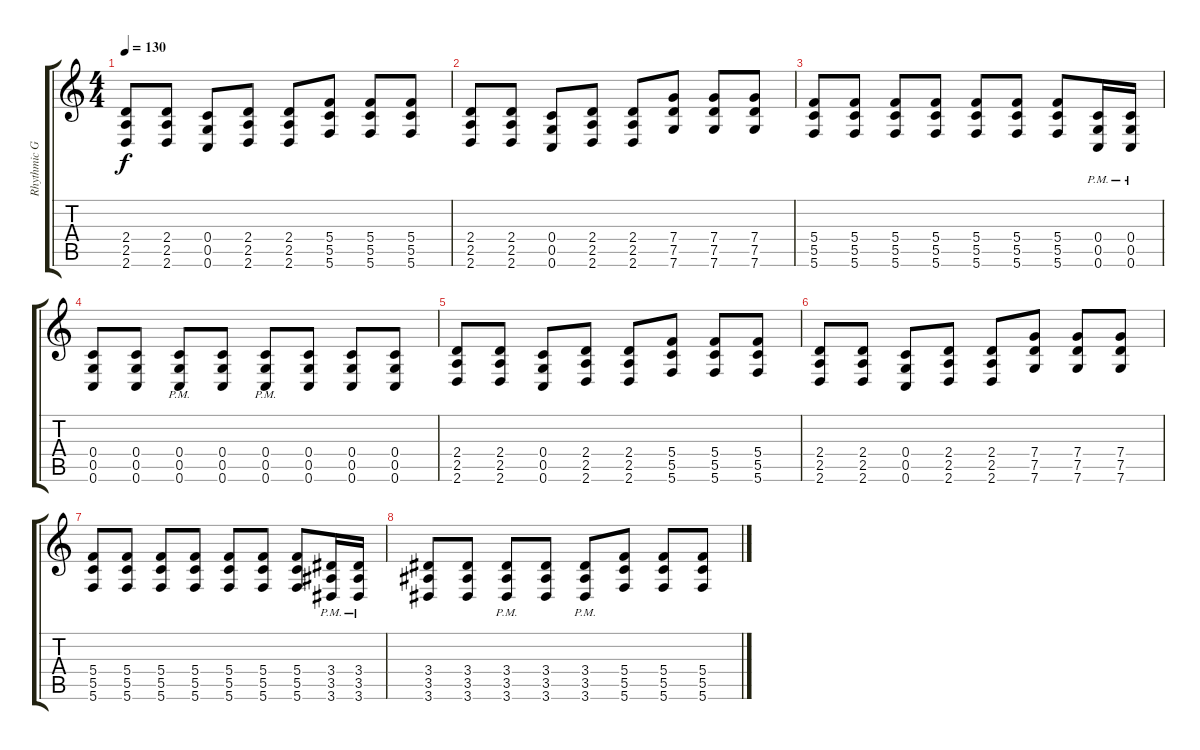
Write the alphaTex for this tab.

\track ("Rhythmic Guitar" "Rhythmic G") {instrument distortionguitar}
\staff {score tabs}
\tuning (D4 A3 F3 C3 G2 C2) {hide}
\ts (4 4)
\tempo 130
\clef g2
\ks c
(2.4 2.5 2.6).8{dy f} (2.4 2.5 2.6).8 (0.4 0.5 0.6).8 (2.4 2.5 2.6).8 (2.4 2.5 2.6).8 (5.4 5.5 5.6).8 (5.4 5.5 5.6).8 (5.4 5.5 5.6).8 |
(2.4 2.5 2.6).8 (2.4 2.5 2.6).8 (0.4 0.5 0.6).8 (2.4 2.5 2.6).8 (2.4 2.5 2.6).8 (7.4 7.5 7.6).8 (7.4 7.5 7.6).8 (7.4 7.5 7.6).8 |
(5.4 5.5 5.6).8 (5.4 5.5 5.6).8 (5.4 5.5 5.6).8 (5.4 5.5 5.6).8 (5.4 5.5 5.6).8 (5.4 5.5 5.6).8 (5.4 5.5 5.6).8 (0.4{pm} 0.5{pm} 0.6{pm}).16 (0.4{pm} 0.5{pm} 0.6{pm}).16 |
(0.4 0.5 0.6).8 (0.4 0.5 0.6).8 (0.4{pm} 0.5{pm} 0.6{pm}).8 (0.4 0.5 0.6).8 (0.4{pm} 0.5{pm} 0.6{pm}).8 (0.4 0.5 0.6).8 (0.4 0.5 0.6).8 (0.4 0.5 0.6).8 |
(2.4 2.5 2.6).8 (2.4 2.5 2.6).8 (0.4 0.5 0.6).8 (2.4 2.5 2.6).8 (2.4 2.5 2.6).8 (5.4 5.5 5.6).8 (5.4 5.5 5.6).8 (5.4 5.5 5.6).8 |
(2.4 2.5 2.6).8 (2.4 2.5 2.6).8 (0.4 0.5 0.6).8 (2.4 2.5 2.6).8 (2.4 2.5 2.6).8 (7.4 7.5 7.6).8 (7.4 7.5 7.6).8 (7.4 7.5 7.6).8 |
(5.4 5.5 5.6).8 (5.4 5.5 5.6).8 (5.4 5.5 5.6).8 (5.4 5.5 5.6).8 (5.4 5.5 5.6).8 (5.4 5.5 5.6).8 (5.4 5.5 5.6).8 (3.4{pm} 3.5{pm} 3.6{pm}).16 (3.4{pm} 3.5{pm} 3.6{pm}).16 |
(3.4 3.5 3.6).8 (3.4 3.5 3.6).8 (3.4{pm} 3.5{pm} 3.6{pm}).8 (3.4 3.5 3.6).8 (3.4{pm} 3.5{pm} 3.6{pm}).8 (5.4 5.5 5.6).8 (5.4 5.5 5.6).8 (5.4 5.5 5.6).8
